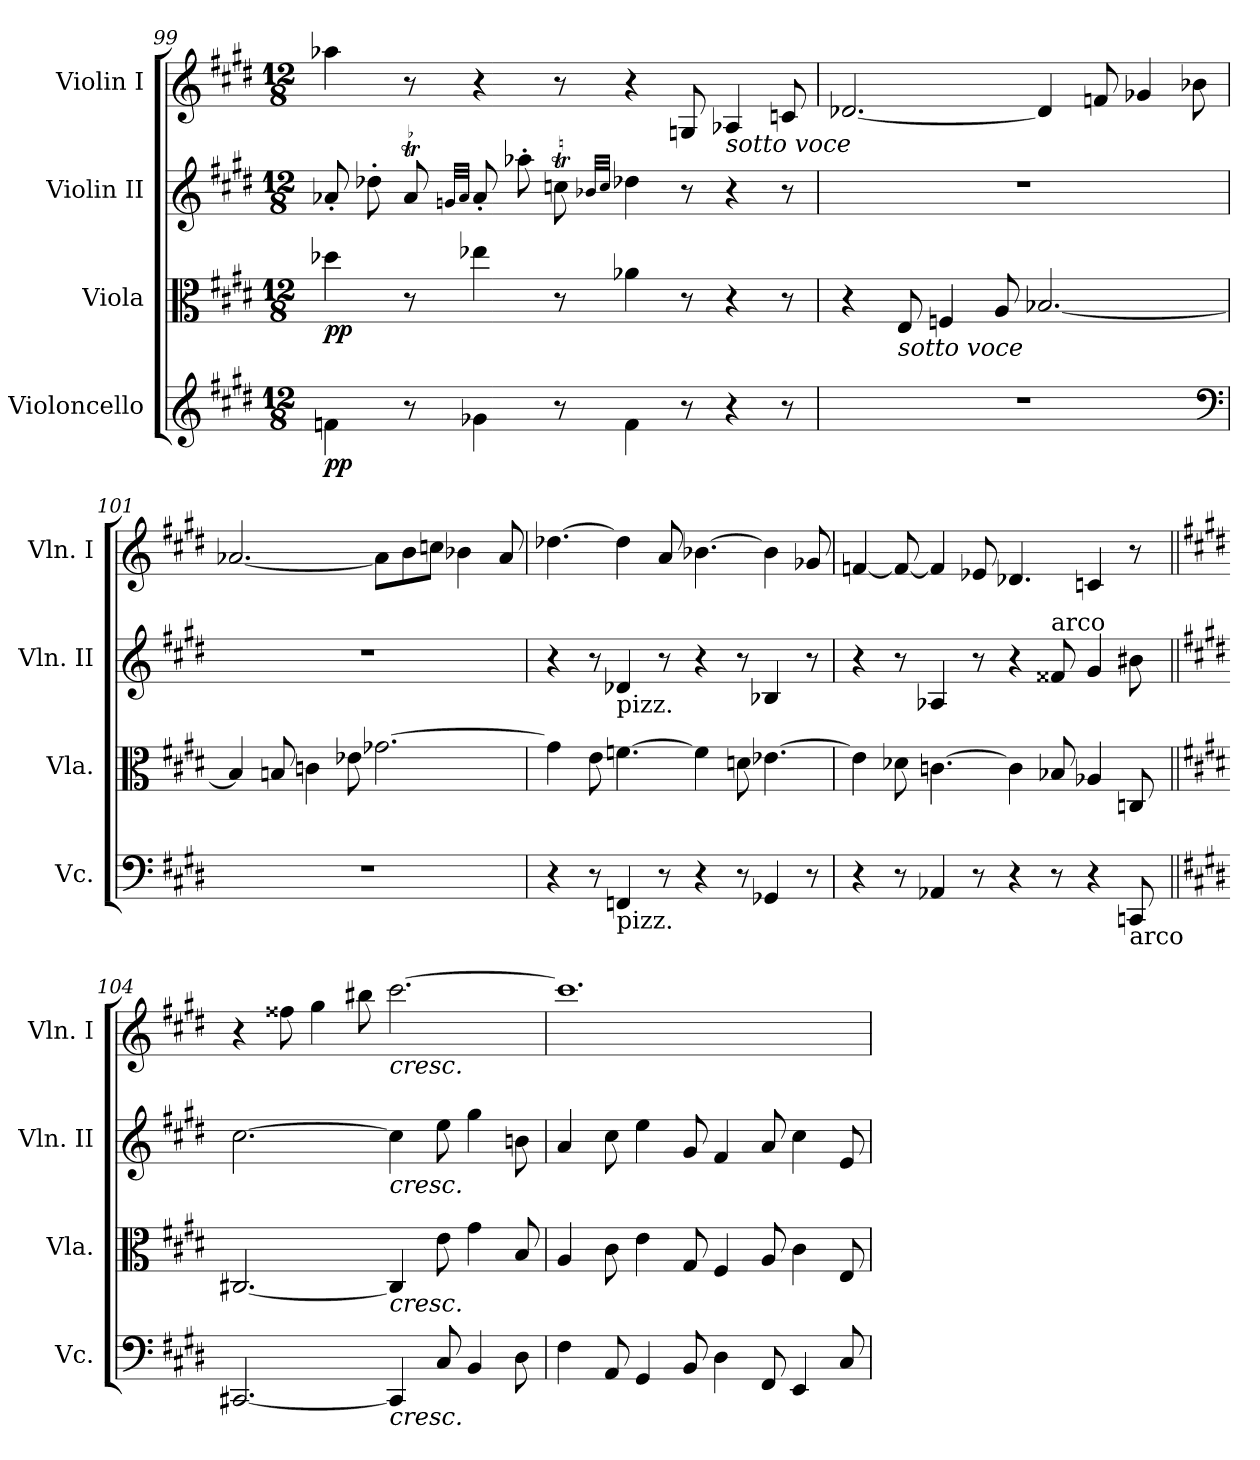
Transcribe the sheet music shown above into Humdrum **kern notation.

**kern	**dynam	**kern	**dynam	**kern	**kern
*part4	*part4	*part3	*part3	*part2	*part1
*staff4	*staff4	*staff3	*staff3	*staff2	*staff1
*I"Violoncello	*	*I"Viola	*	*I"Violin II	*I"Violin I
*I'Vc.	*	*I'Vla.	*	*I'Vln. II	*I'Vln. I
!!LO:LB:g=z
*clefG2	*	*clefC3	*	*clefG2	*clefG2
*k[f#c#g#d#]	*	*k[f#c#g#d#]	*	*k[f#c#g#d#]	*k[f#c#g#d#]
*E:	*	*E:	*	*E:	*E:
*M12/8	*	*M12/8	*	*M12/8	*M12/8
=99	=99	=99	=99	=99	=99
!	!LO:DY:b	!	!LO:DY:b	!	!
4fn\	pp	4dd-X\	pp	8a-X'/	4aa-X\
.	.	.	.	8dd-X'\	.
8r	.	8r	.	8a-T/	8r
.	.	.	.	32qgn/LLL	.
.	.	.	.	32qa-/JJJ	.
4g-X\	.	4ee-X\	.	8a-'/	4r
.	.	.	.	8aa-X'\	.
8r	.	8r	.	8ccnT\	8r
.	.	.	.	32qb-X/LLL	.
.	.	.	.	32qcc/JJJ	.
4f\	.	4a-X\	.	4dd-\	4r
8r	.	8r	.	8r	8Gn/
!	!	!	!	!	!LO:TX:b:i:t=sotto voce
4r	.	4r	.	4r	4A-X/
8r	.	8r	.	8r	8cn/
=100	=100	=100	=100	=100	=100
1.r	.	4r	.	1.r	[2.d-X/
!	!	!LO:TX:b:i:t=sotto voce	!	!	!
.	.	8E/	.	.	.
.	.	4Fn/	.	.	.
.	.	8A/	.	.	.
.	.	[2.B-X/	.	.	4d-/]
.	.	.	.	.	8fn/
.	.	.	.	.	4g-X/
*clefF4	*	*	*	*	*
.	.	.	.	.	8b-X\
!!LO:PB:g=z
=101	=101	=101	=101	=101	=101
1.r	.	4B-/]	.	1.r	[2.a-X/
.	.	8Bn/	.	.	.
.	.	4cn\	.	.	.
.	.	8e-X\	.	.	.
.	.	[2.g-X\	.	.	8a-\L]
.	.	.	.	.	8b\
.	.	.	.	.	8ccn\J
.	.	.	.	.	4b-X\
.	.	.	.	.	8a-/
!!LO:PB:g=z
=102	=102	=102	=102	=102	=102
4r	.	4g-\]	.	4r	[4.dd-X\
8r	.	8e\	.	8r	.
!	!	!	!	!LO:TX:b:t=pizz.	!
!LO:TX:b:t=pizz.	!	!	!	!	!
4FFn/	.	[4.fn\	.	4d-X/	4dd-\]
8r	.	.	.	8r	8a/
4r	.	4f\]	.	4r	[4.b-X\
8r	.	8dn\	.	8r	.
4GG-X/	.	[4.e-X\	.	4B-X/	4b-\]
8r	.	.	.	8r	8g-X/
=103	=103	=103	=103	=103	=103
4r	.	4e-\]	.	4r	[4fn/
8r	.	8d-X\	.	8r	8f/_
4AA-X/	.	[4.cn\	.	4A-X/	4f/]
8r	.	.	.	8r	8e-X/
4r	.	4c\]	.	4r	4.d-X/
!	!	!	!	!LO:TX:a:t=arco	!
8r	.	8B-X/	.	8f##X/	.
4r	.	4A-X/	.	4g#/	4cn/
!LO:TX:b:t=arco	!	!	!	!	!
8CCn/	.	8Cn/	.	8b#X\	8r
=104||	=104||	=104||	=104||	=104||	=104||
*k[f#c#g#d#]	*	*k[f#c#g#d#]	*	*k[f#c#g#d#]	*k[f#c#g#d#]
*c#:	*	*c#:	*	*c#:	*c#:
[2.CC#X/	.	[2.C#X/	.	[2.cc#\	4r
.	.	.	.	.	8ff##X\
.	.	.	.	.	4gg#\
.	.	.	.	.	8bb#X\
!	!	!	!	!	!LO:TX:b:i:t=cresc.
!	!	!	!	!LO:TX:b:i:t=cresc.	!
!	!	!LO:TX:b:i:t=cresc.	!	!	!
!LO:TX:b:i:t=cresc.	!	!	!	!	!
4CC#/]	.	4C#/]	.	4cc#\]	[2.ccc#\
8C#/	.	8e\	.	8ee\	.
4BB/	.	4g#\	.	4gg#\	.
8D#\	.	8B/	.	8bn\	.
!!LO:LB:g=z
=105	=105	=105	=105	=105	=105
4F#\	.	4A/	.	4a/	1.ccc#]
8AA/	.	8c#\	.	8cc#\	.
4GG#/	.	4e\	.	4ee\	.
8BB/	.	8G#/	.	8g#/	.
4D#\	.	4F#/	.	4f#/	.
8FF#/	.	8A/	.	8a/	.
4EE/	.	4c#\	.	4cc#\	.
8C#/	.	8E/	.	8e/	.
=	=	=	=	=	=
*-	*-	*-	*-	*-	*-
